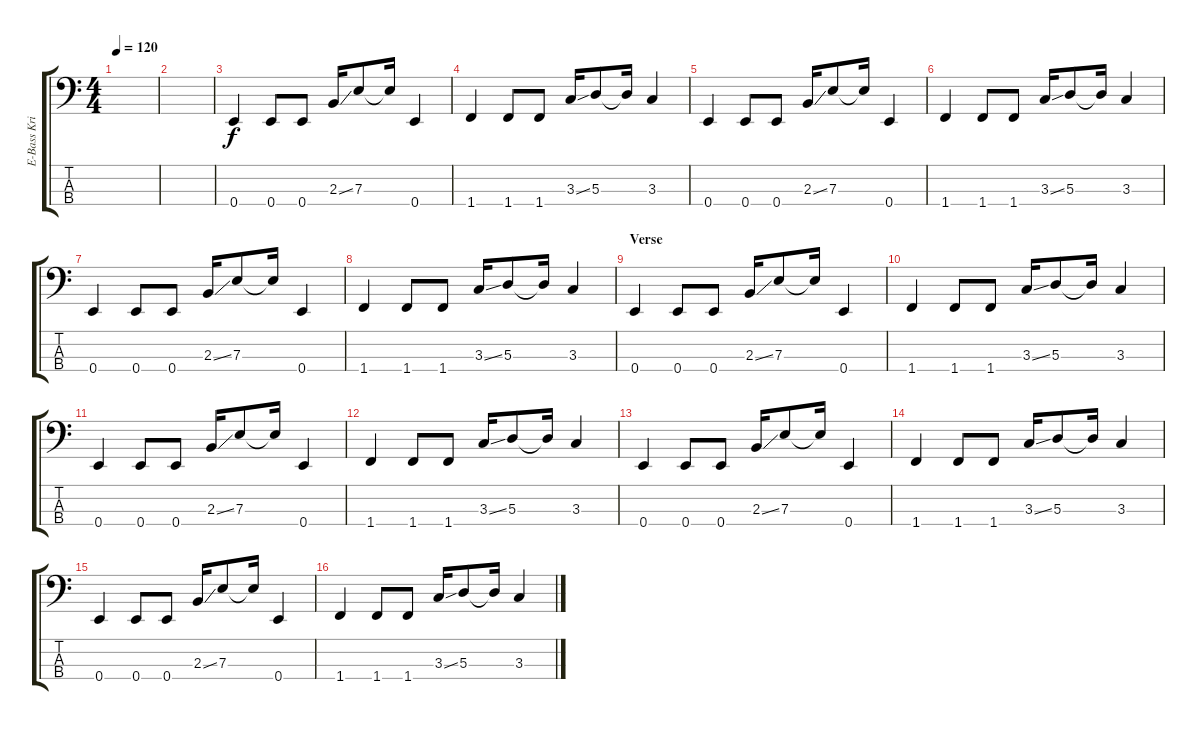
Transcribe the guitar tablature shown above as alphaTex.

\track ("E-Bass Krist Novoselic" "E-Bass Kri") {instrument electricbasspick}
\staff {score tabs}
\tuning (G2 D2 A1 E1) {hide}
\ts (4 4)
\tempo 120
\clef f4
\ks c
|
|
0.4.4 0.4.8 0.4.8 2.3{ss}.16 7.3.8 7.3{t}.16 0.4.4 |
1.4.4 1.4.8 1.4.8 3.3{ss}.16 5.3.8 5.3{t}.16 3.3.4 |
0.4.4 0.4.8 0.4.8 2.3{ss}.16 7.3.8 7.3{t}.16 0.4.4 |
1.4.4 1.4.8 1.4.8 3.3{ss}.16 5.3.8 5.3{t}.16 3.3.4 |
0.4.4 0.4.8 0.4.8 2.3{ss}.16 7.3.8 7.3{t}.16 0.4.4 |
1.4.4 1.4.8 1.4.8 3.3{ss}.16 5.3.8 5.3{t}.16 3.3.4 |
\section ("" "Verse")
0.4.4 0.4.8 0.4.8 2.3{ss}.16 7.3.8 7.3{t}.16 0.4.4 |
1.4.4 1.4.8 1.4.8 3.3{ss}.16 5.3.8 5.3{t}.16 3.3.4 |
0.4.4 0.4.8 0.4.8 2.3{ss}.16 7.3.8 7.3{t}.16 0.4.4 |
1.4.4 1.4.8 1.4.8 3.3{ss}.16 5.3.8 5.3{t}.16 3.3.4 |
0.4.4 0.4.8 0.4.8 2.3{ss}.16 7.3.8 7.3{t}.16 0.4.4 |
1.4.4 1.4.8 1.4.8 3.3{ss}.16 5.3.8 5.3{t}.16 3.3.4 |
0.4.4 0.4.8 0.4.8 2.3{ss}.16 7.3.8 7.3{t}.16 0.4.4 |
1.4.4 1.4.8 1.4.8 3.3{ss}.16 5.3.8 5.3{t}.16 3.3.4
